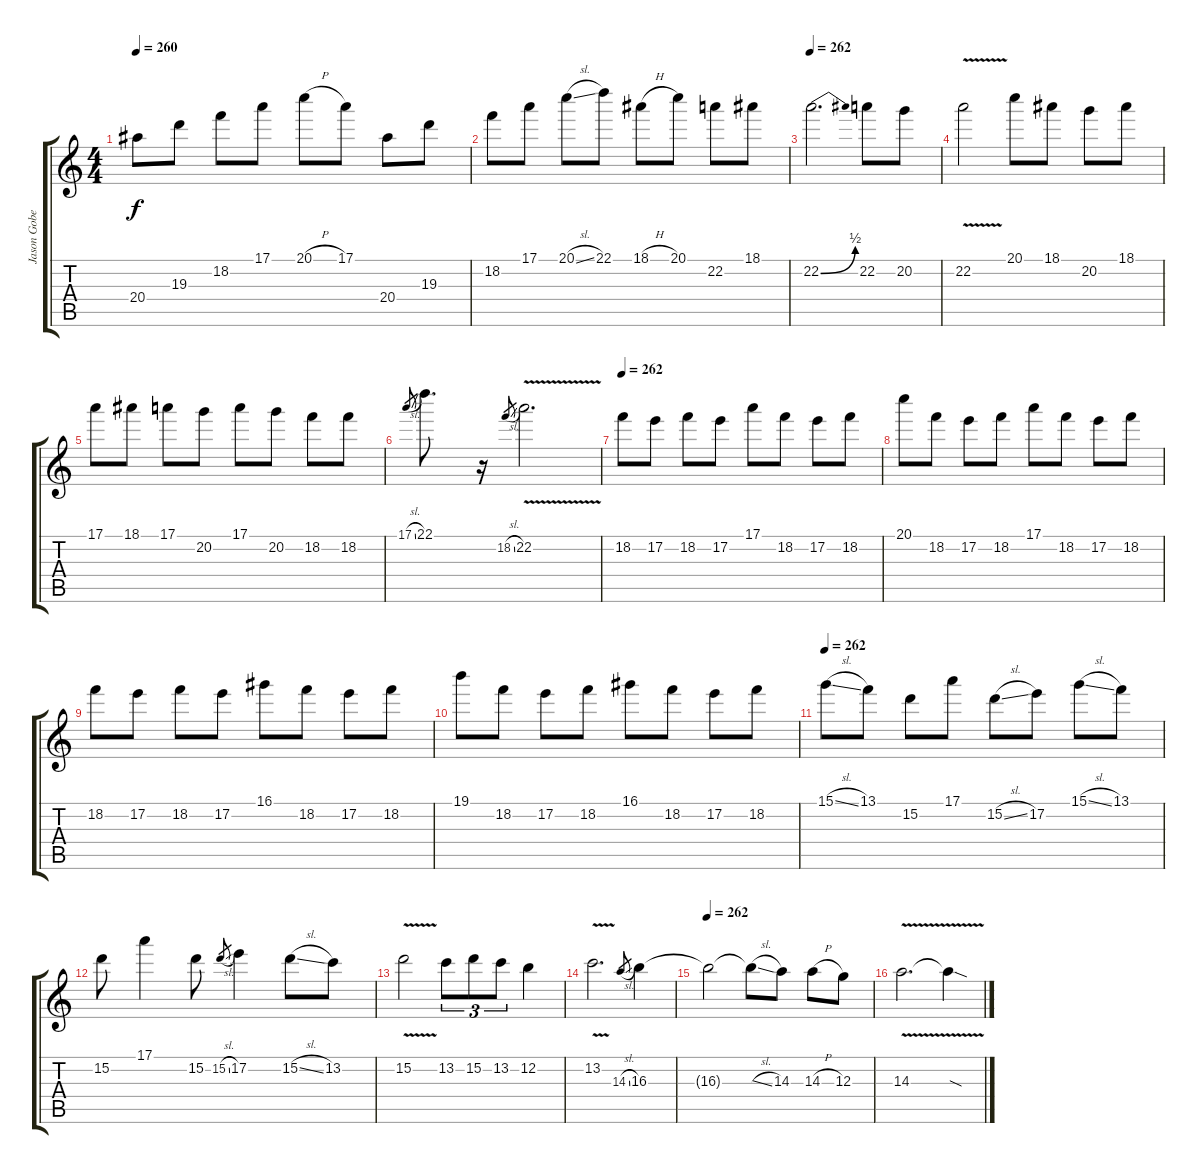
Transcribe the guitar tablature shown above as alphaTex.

\track ("Jason Gobel" "Jason Gobe") {instrument distortionguitar}
\staff {score tabs}
\tuning (E4 B3 G3 D3 A2 E2) {hide}
\ts (4 4)
\tempo 260
\clef g2
\ks c
20.4.8{dy f} 19.3.8 18.2.8 17.1.8 20.1{h}.8 17.1.8 20.4.8 19.3.8 |
18.2.8 17.1.8 20.1{sl}.8 22.1.8 18.1{h}.8 20.1.8 22.2.8 18.1.8 |
\tempo 262
22.2{be (bend 0 0 60 2)}.2{d} 22.2.8 20.2.8 |
22.2{v}.2 20.1.8 18.1.8 20.2.8 18.1.8 |
17.1.8 18.1.8 17.1.8 20.2.8 17.1.8 20.2.8 18.2.8 18.2.8 |
17.1{sl}.8{gr} 22.1.8{d} r.16 18.2{sl}.8{gr} 22.2{v}.2{d} |
\tempo 262
18.2.8 17.2.8 18.2.8 17.2.8 17.1.8 18.2.8 17.2.8 18.2.8 |
20.1.8 18.2.8 17.2.8 18.2.8 17.1.8 18.2.8 17.2.8 18.2.8 |
18.2.8 17.2.8 18.2.8 17.2.8 16.1.8 18.2.8 17.2.8 18.2.8 |
19.1.8 18.2.8 17.2.8 18.2.8 16.1.8 18.2.8 17.2.8 18.2.8 |
\tempo 262
15.1{sl}.8 13.1.8 15.2.8 17.1.8 15.2{sl}.8 17.2.8 15.1{sl}.8 13.1.8 |
15.2.8 17.1.4 15.2.8 15.2{sl}.8{gr} 17.2.4 15.2{sl}.8 13.2.8 |
15.2{v}.2 13.2.8{tu (3 2)} 15.2.8{tu (3 2)} 13.2.8{tu (3 2)} 12.2.4 |
13.2{v}.2{d} 14.3{sl}.8{gr} 16.3.4 |
\tempo 262
16.3{t}.2 16.3{sl t}.8 14.3.8 14.3{h}.8 12.3.8 |
14.3{v}.2{d} 14.3{sod t}.4
